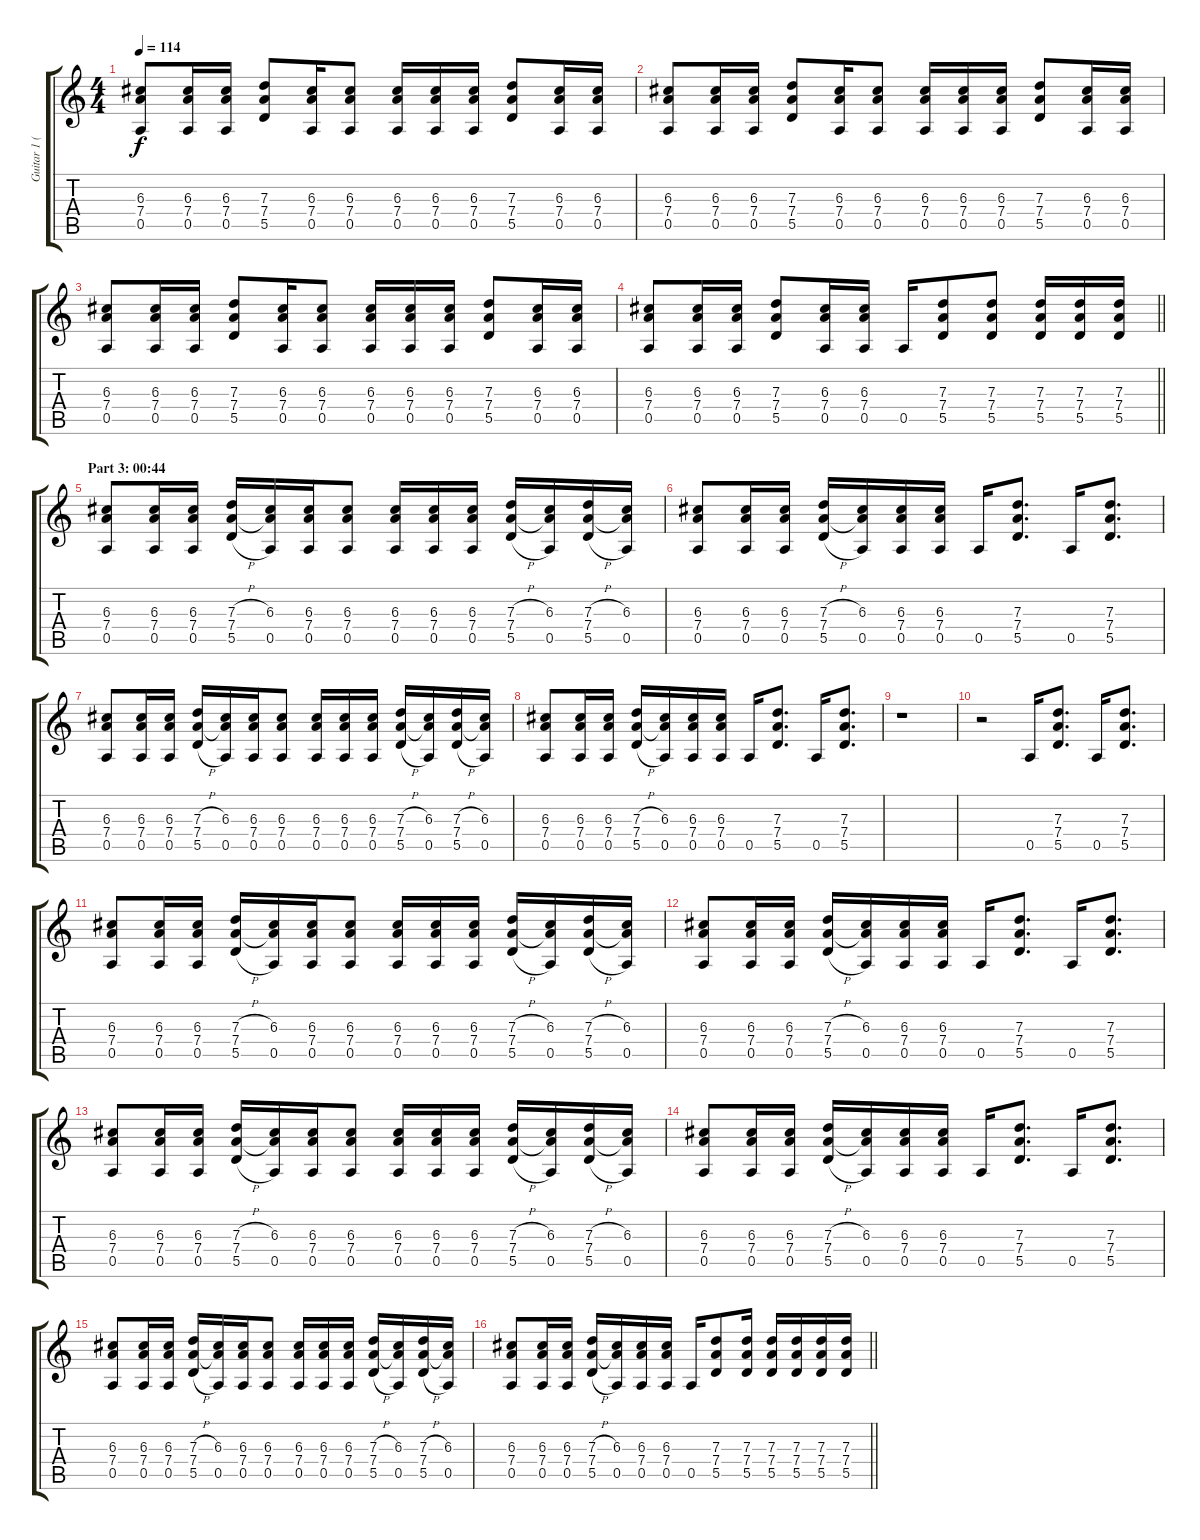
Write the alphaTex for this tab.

\track ("Guitar 1 (Distortion)" "Guitar 1 (") {instrument distortionguitar}
\staff {score tabs}
\tuning (E4 B3 G3 D3 A2 D2) {hide}
\ts (4 4)
\tempo 114
\clef g2
\ks c
(6.3 7.4 0.5).8{dy f} (6.3 7.4 0.5).16 (6.3 7.4 0.5).16 (7.3 7.4 5.5).8 (6.3 7.4 0.5).16 (6.3 7.4 0.5).8 (6.3 7.4 0.5).16 (6.3 7.4 0.5).16 (6.3 7.4 0.5).16 (7.3 7.4 5.5).8 (6.3 7.4 0.5).16 (6.3 7.4 0.5).16 |
(6.3 7.4 0.5).8 (6.3 7.4 0.5).16 (6.3 7.4 0.5).16 (7.3 7.4 5.5).8 (6.3 7.4 0.5).16 (6.3 7.4 0.5).8 (6.3 7.4 0.5).16 (6.3 7.4 0.5).16 (6.3 7.4 0.5).16 (7.3 7.4 5.5).8 (6.3 7.4 0.5).16 (6.3 7.4 0.5).16 |
(6.3 7.4 0.5).8 (6.3 7.4 0.5).16 (6.3 7.4 0.5).16 (7.3 7.4 5.5).8 (6.3 7.4 0.5).16 (6.3 7.4 0.5).8 (6.3 7.4 0.5).16 (6.3 7.4 0.5).16 (6.3 7.4 0.5).16 (7.3 7.4 5.5).8 (6.3 7.4 0.5).16 (6.3 7.4 0.5).16 |
\barLineRight lightlight
(6.3 7.4 0.5).8 (6.3 7.4 0.5).16 (6.3 7.4 0.5).16 (7.3 7.4 5.5).8 (6.3 7.4 0.5).16 (6.3 7.4 0.5).16 0.5.16 (7.3 7.4 5.5).8 (7.3 7.4 5.5).8 (7.3 7.4 5.5).16 (7.3 7.4 5.5).16 (7.3 7.4 5.5).16 |
\section ("" "Part 3: 00:44")
(6.3 7.4 0.5).8 (6.3 7.4 0.5).16 (6.3 7.4 0.5).16 (7.3{h} 7.4 5.5{h}).16 (6.3 7.4{t} 0.5).16 (6.3 7.4 0.5).16 (6.3 7.4 0.5).8 (6.3 7.4 0.5).16 (6.3 7.4 0.5).16 (6.3 7.4 0.5).16 (7.3{h} 7.4 5.5{h}).16 (6.3 7.4{t} 0.5).16 (7.3{h} 7.4 5.5{h}).16 (6.3 7.4{t} 0.5).16 |
(6.3 7.4 0.5).8 (6.3 7.4 0.5).16 (6.3 7.4 0.5).16 (7.3{h} 7.4 5.5{h}).16 (6.3 7.4{t} 0.5).16 (6.3 7.4 0.5).16 (6.3 7.4 0.5).16 0.5.16 (7.3 7.4 5.5).8{d} 0.5.16 (7.3 7.4 5.5).8{d} |
(6.3 7.4 0.5).8 (6.3 7.4 0.5).16 (6.3 7.4 0.5).16 (7.3{h} 7.4 5.5{h}).16 (6.3 7.4{t} 0.5).16 (6.3 7.4 0.5).16 (6.3 7.4 0.5).8 (6.3 7.4 0.5).16 (6.3 7.4 0.5).16 (6.3 7.4 0.5).16 (7.3{h} 7.4 5.5{h}).16 (6.3 7.4{t} 0.5).16 (7.3{h} 7.4 5.5{h}).16 (6.3 7.4{t} 0.5).16 |
(6.3 7.4 0.5).8 (6.3 7.4 0.5).16 (6.3 7.4 0.5).16 (7.3{h} 7.4 5.5{h}).16 (6.3 7.4{t} 0.5).16 (6.3 7.4 0.5).16 (6.3 7.4 0.5).16 0.5.16 (7.3 7.4 5.5).8{d} 0.5.16 (7.3 7.4 5.5).8{d} |
r.1 |
r.2 0.5.16 (7.3 7.4 5.5).8{d} 0.5.16 (7.3 7.4 5.5).8{d} |
(6.3 7.4 0.5).8 (6.3 7.4 0.5).16 (6.3 7.4 0.5).16 (7.3{h} 7.4 5.5{h}).16 (6.3 7.4{t} 0.5).16 (6.3 7.4 0.5).16 (6.3 7.4 0.5).8 (6.3 7.4 0.5).16 (6.3 7.4 0.5).16 (6.3 7.4 0.5).16 (7.3{h} 7.4 5.5{h}).16 (6.3 7.4{t} 0.5).16 (7.3{h} 7.4 5.5{h}).16 (6.3 7.4{t} 0.5).16 |
(6.3 7.4 0.5).8 (6.3 7.4 0.5).16 (6.3 7.4 0.5).16 (7.3{h} 7.4 5.5{h}).16 (6.3 7.4{t} 0.5).16 (6.3 7.4 0.5).16 (6.3 7.4 0.5).16 0.5.16 (7.3 7.4 5.5).8{d} 0.5.16 (7.3 7.4 5.5).8{d} |
(6.3 7.4 0.5).8 (6.3 7.4 0.5).16 (6.3 7.4 0.5).16 (7.3{h} 7.4 5.5{h}).16 (6.3 7.4{t} 0.5).16 (6.3 7.4 0.5).16 (6.3 7.4 0.5).8 (6.3 7.4 0.5).16 (6.3 7.4 0.5).16 (6.3 7.4 0.5).16 (7.3{h} 7.4 5.5{h}).16 (6.3 7.4{t} 0.5).16 (7.3{h} 7.4 5.5{h}).16 (6.3 7.4{t} 0.5).16 |
(6.3 7.4 0.5).8 (6.3 7.4 0.5).16 (6.3 7.4 0.5).16 (7.3{h} 7.4 5.5{h}).16 (6.3 7.4{t} 0.5).16 (6.3 7.4 0.5).16 (6.3 7.4 0.5).16 0.5.16 (7.3 7.4 5.5).8{d} 0.5.16 (7.3 7.4 5.5).8{d} |
(6.3 7.4 0.5).8 (6.3 7.4 0.5).16 (6.3 7.4 0.5).16 (7.3{h} 7.4 5.5{h}).16 (6.3 7.4{t} 0.5).16 (6.3 7.4 0.5).16 (6.3 7.4 0.5).8 (6.3 7.4 0.5).16 (6.3 7.4 0.5).16 (6.3 7.4 0.5).16 (7.3{h} 7.4 5.5{h}).16 (6.3 7.4{t} 0.5).16 (7.3{h} 7.4 5.5{h}).16 (6.3 7.4{t} 0.5).16 |
\barLineRight lightlight
(6.3 7.4 0.5).8 (6.3 7.4 0.5).16 (6.3 7.4 0.5).16 (7.3{h} 7.4 5.5{h}).16 (6.3 7.4{t} 0.5).16 (6.3 7.4 0.5).16 (6.3 7.4 0.5).16 0.5.16 (7.3 7.4 5.5).8 (7.3 7.4 5.5).16 (7.3 7.4 5.5).16 (7.3 7.4 5.5).16 (7.3 7.4 5.5).16 (7.3 7.4 5.5).16
